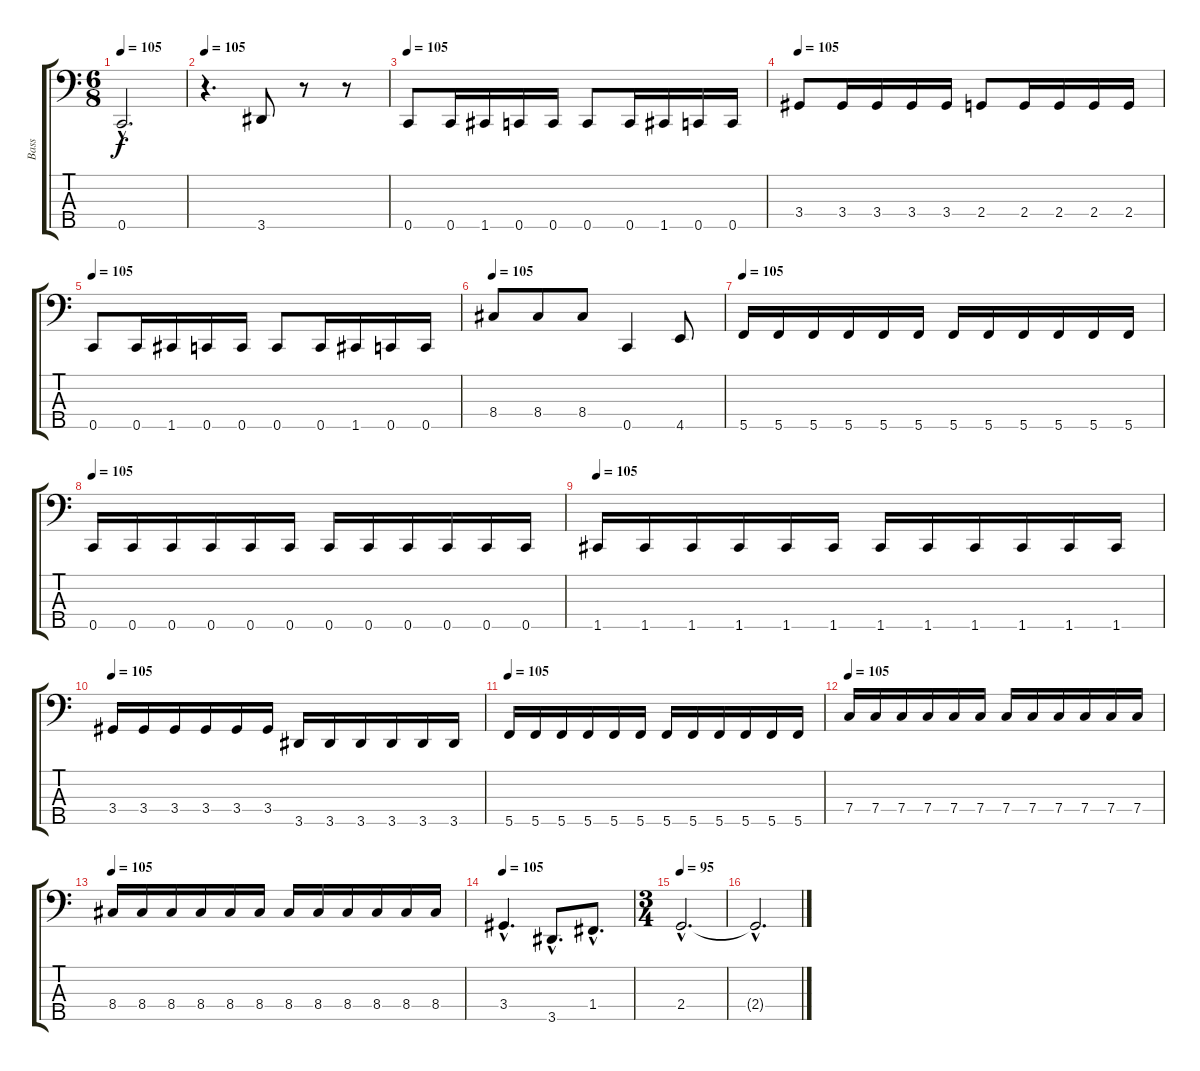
\track ("Bass" "Bass") {instrument electricbassfinger}
\staff {score tabs}
\tuning (Ab2 Eb2 Bb1 F1 C1) {hide}
\ts (6 8)
\tempo 105
\clef f4
\ks c
0.5{hac}.2{d dy f} |
\tempo 105
r.4{d} 3.5.8 r.8 r.8 |
\tempo 105
0.5.8 0.5.16 1.5.16 0.5.16 0.5.16 0.5.8 0.5.16 1.5.16 0.5.16 0.5.16 |
\tempo 105
3.4.8 3.4.16 3.4.16 3.4.16 3.4.16 2.4.8 2.4.16 2.4.16 2.4.16 2.4.16 |
\tempo 105
0.5.8 0.5.16 1.5.16 0.5.16 0.5.16 0.5.8 0.5.16 1.5.16 0.5.16 0.5.16 |
\tempo 105
8.4.8 8.4.8 8.4.8 0.5.4 4.5.8 |
\tempo 105
5.5.16 5.5.16 5.5.16 5.5.16 5.5.16 5.5.16 5.5.16 5.5.16 5.5.16 5.5.16 5.5.16 5.5.16 |
\tempo 105
0.5.16 0.5.16 0.5.16 0.5.16 0.5.16 0.5.16 0.5.16 0.5.16 0.5.16 0.5.16 0.5.16 0.5.16 |
\tempo 105
1.5.16 1.5.16 1.5.16 1.5.16 1.5.16 1.5.16 1.5.16 1.5.16 1.5.16 1.5.16 1.5.16 1.5.16 |
\tempo 105
3.4.16 3.4.16 3.4.16 3.4.16 3.4.16 3.4.16 3.5.16 3.5.16 3.5.16 3.5.16 3.5.16 3.5.16 |
\tempo 105
5.5.16 5.5.16 5.5.16 5.5.16 5.5.16 5.5.16 5.5.16 5.5.16 5.5.16 5.5.16 5.5.16 5.5.16 |
\tempo 105
7.4.16 7.4.16 7.4.16 7.4.16 7.4.16 7.4.16 7.4.16 7.4.16 7.4.16 7.4.16 7.4.16 7.4.16 |
\tempo 105
8.4.16 8.4.16 8.4.16 8.4.16 8.4.16 8.4.16 8.4.16 8.4.16 8.4.16 8.4.16 8.4.16 8.4.16 |
\tempo 105
3.4{hac}.4{d} 3.5{hac}.8{d} 1.4{hac}.8{d} |
\ts (3 4)
\tempo 95
2.4{hac}.2{d} |
2.4{hac t}.2{d}
